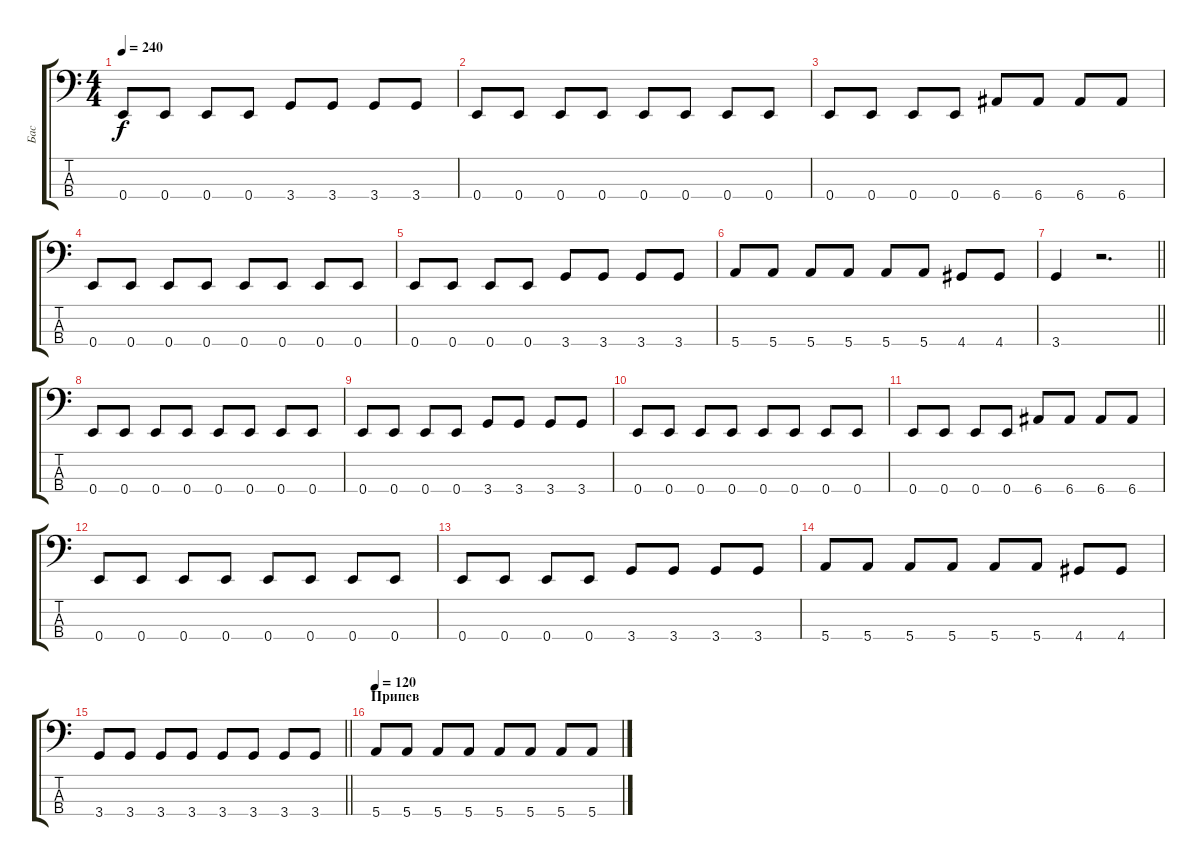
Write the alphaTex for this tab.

\track ("Бас" "Бас") {instrument electricbassfinger}
\staff {score tabs}
\tuning (G2 D2 A1 E1) {hide}
\ts (4 4)
\tempo 240
\clef f4
\ks c
0.4.8{dy f} 0.4.8 0.4.8 0.4.8 3.4.8 3.4.8 3.4.8 3.4.8 |
0.4.8 0.4.8 0.4.8 0.4.8 0.4.8 0.4.8 0.4.8 0.4.8 |
0.4.8 0.4.8 0.4.8 0.4.8 6.4.8 6.4.8 6.4.8 6.4.8 |
0.4.8 0.4.8 0.4.8 0.4.8 0.4.8 0.4.8 0.4.8 0.4.8 |
0.4.8 0.4.8 0.4.8 0.4.8 3.4.8 3.4.8 3.4.8 3.4.8 |
5.4.8 5.4.8 5.4.8 5.4.8 5.4.8 5.4.8 4.4.8 4.4.8 |
\barLineRight lightlight
3.4.4 r.2{d} |
0.4.8 0.4.8 0.4.8 0.4.8 0.4.8 0.4.8 0.4.8 0.4.8 |
0.4.8 0.4.8 0.4.8 0.4.8 3.4.8 3.4.8 3.4.8 3.4.8 |
0.4.8 0.4.8 0.4.8 0.4.8 0.4.8 0.4.8 0.4.8 0.4.8 |
0.4.8 0.4.8 0.4.8 0.4.8 6.4.8 6.4.8 6.4.8 6.4.8 |
0.4.8 0.4.8 0.4.8 0.4.8 0.4.8 0.4.8 0.4.8 0.4.8 |
0.4.8 0.4.8 0.4.8 0.4.8 3.4.8 3.4.8 3.4.8 3.4.8 |
5.4.8 5.4.8 5.4.8 5.4.8 5.4.8 5.4.8 4.4.8 4.4.8 |
\barLineRight lightlight
3.4.8 3.4.8 3.4.8 3.4.8 3.4.8 3.4.8 3.4.8 3.4.8 |
\section ("" "Припев")
\tempo 120
5.4.8 5.4.8 5.4.8 5.4.8 5.4.8 5.4.8 5.4.8 5.4.8
